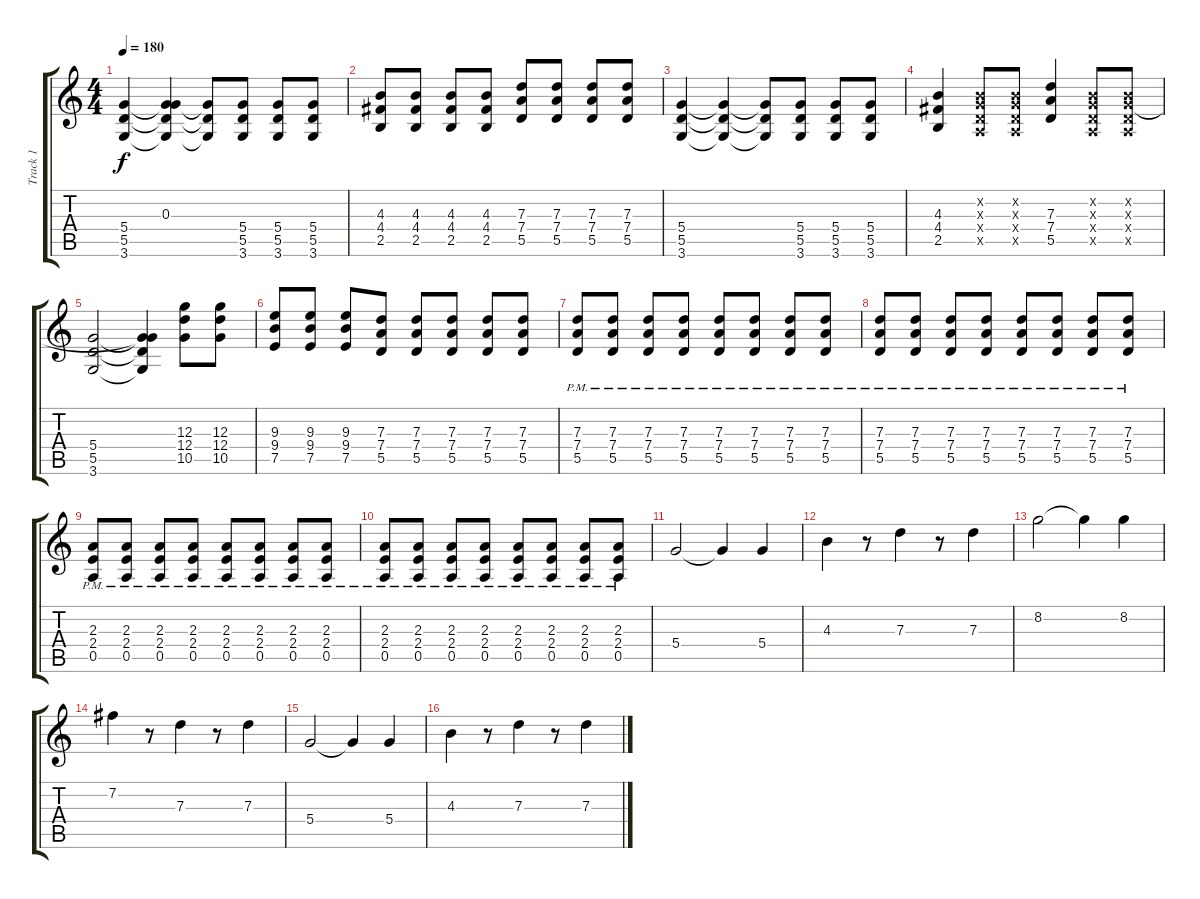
\track ("Track 1" "Track 1") {instrument overdrivenguitar}
\staff {score tabs}
\tuning (E4 B3 G3 D3 A2 E2) {hide}
\ts (4 4)
\tempo 180
\clef g2
\ks c
(5.4 5.5 3.6).4{dy f} (0.3{t} 5.4{t} 5.5{t} 3.6{t}).4 (5.4{t} 5.5{t} 3.6{t}).8 (5.4 5.5 3.6).8 (5.4 5.5 3.6).8 (5.4 5.5 3.6).8 |
(4.3 4.4 2.5).8 (4.3 4.4 2.5).8 (4.3 4.4 2.5).8 (4.3 4.4 2.5).8 (7.3 7.4 5.5).8 (7.3 7.4 5.5).8 (7.3 7.4 5.5).8 (7.3 7.4 5.5).8 |
(5.4 5.5 3.6).4 (5.4{t} 5.5{t} 3.6{t}).4 (5.4{t} 5.5{t} 3.6{t}).8 (5.4 5.5 3.6).8 (5.4 5.5 3.6).8 (5.4 5.5 3.6).8 |
(4.3 4.4 2.5).4 (0.2{x} 0.3{x} 0.4{x} 0.5{x}).8 (0.2{x} 0.3{x} 0.4{x} 0.5{x}).8 (7.3 7.4 5.5).4 (0.2{x} 0.3{x} 0.4{x} 0.5{x}).8 (0.2{x} 0.3{x} 0.4{x} 0.5{x}).8 |
(5.4 5.5 3.6).2 (0.3{t} 5.4{t} 5.5{t} 3.6{t}).4 (12.3 12.4 10.5).8 (12.3 12.4 10.5).8 |
(9.3 9.4 7.5).8 (9.3 9.4 7.5).8 (9.3 9.4 7.5).8 (7.3 7.4 5.5).8 (7.3 7.4 5.5).8 (7.3 7.4 5.5).8 (7.3 7.4 5.5).8 (7.3 7.4 5.5).8 |
(7.3{pm} 7.4{pm} 5.5{pm}).8 (7.3{pm} 7.4{pm} 5.5{pm}).8 (7.3{pm} 7.4{pm} 5.5{pm}).8 (7.3{pm} 7.4{pm} 5.5{pm}).8 (7.3{pm} 7.4{pm} 5.5{pm}).8 (7.3{pm} 7.4{pm} 5.5{pm}).8 (7.3{pm} 7.4{pm} 5.5{pm}).8 (7.3{pm} 7.4{pm} 5.5{pm}).8 |
(7.3{pm} 7.4{pm} 5.5{pm}).8 (7.3{pm} 7.4{pm} 5.5{pm}).8 (7.3{pm} 7.4{pm} 5.5{pm}).8 (7.3{pm} 7.4{pm} 5.5{pm}).8 (7.3{pm} 7.4{pm} 5.5{pm}).8 (7.3{pm} 7.4{pm} 5.5{pm}).8 (7.3{pm} 7.4{pm} 5.5{pm}).8 (7.3{pm} 7.4{pm} 5.5{pm}).8 |
(2.3{pm} 2.4{pm} 0.5{pm}).8 (2.3{pm} 2.4{pm} 0.5{pm}).8 (2.3{pm} 2.4{pm} 0.5{pm}).8 (2.3{pm} 2.4{pm} 0.5{pm}).8 (2.3{pm} 2.4{pm} 0.5{pm}).8 (2.3{pm} 2.4{pm} 0.5{pm}).8 (2.3{pm} 2.4{pm} 0.5{pm}).8 (2.3{pm} 2.4{pm} 0.5{pm}).8 |
(2.3{pm} 2.4{pm} 0.5{pm}).8 (2.3{pm} 2.4{pm} 0.5{pm}).8 (2.3{pm} 2.4{pm} 0.5{pm}).8 (2.3{pm} 2.4{pm} 0.5{pm}).8 (2.3{pm} 2.4{pm} 0.5{pm}).8 (2.3{pm} 2.4{pm} 0.5{pm}).8 (2.3{pm} 2.4{pm} 0.5{pm}).8 (2.3{pm} 2.4{pm} 0.5{pm}).8 |
5.4.2 5.4{t}.4 5.4.4 |
4.3.4 r.8 7.3.4 r.8 7.3.4 |
8.2.2 8.2{t}.4 8.2.4 |
7.2.4 r.8 7.3.4 r.8 7.3.4 |
5.4.2 5.4{t}.4 5.4.4 |
4.3.4 r.8 7.3.4 r.8 7.3.4
